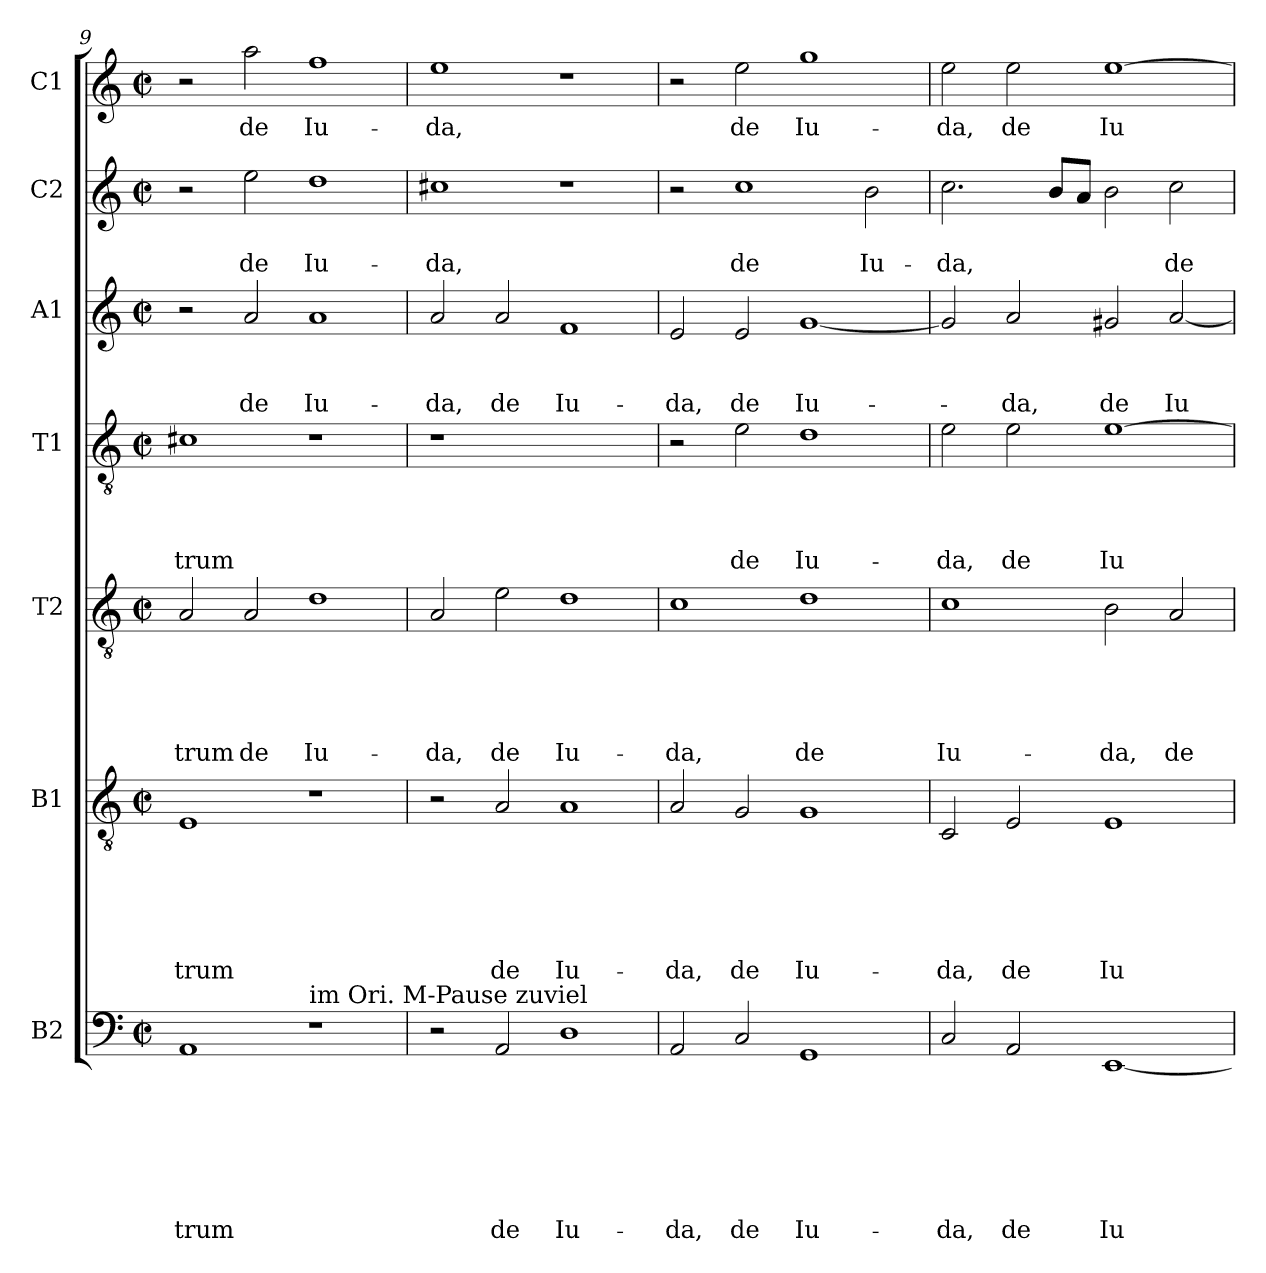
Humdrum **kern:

**kern	**text	**text	**text	**text	**text	**text	**text	**kern	**text	**text	**text	**text	**text	**text	**kern	**text	**text	**text	**text	**text	**kern	**text	**text	**text	**text	**kern	**text	**text	**text	**kern	**text	**text	**kern	**text
*part7	*part7	*part7	*part7	*part7	*part7	*part7	*part7	*part6	*part6	*part6	*part6	*part6	*part6	*part6	*part5	*part5	*part5	*part5	*part5	*part5	*part4	*part4	*part4	*part4	*part4	*part3	*part3	*part3	*part3	*part2	*part2	*part2	*part1	*part1
*staff7	*staff7	*staff7	*staff7	*staff7	*staff7	*staff7	*staff7	*staff6	*staff6	*staff6	*staff6	*staff6	*staff6	*staff6	*staff5	*staff5	*staff5	*staff5	*staff5	*staff5	*staff4	*staff4	*staff4	*staff4	*staff4	*staff3	*staff3	*staff3	*staff3	*staff2	*staff2	*staff2	*staff1	*staff1
*I"B2	*	*	*	*	*	*	*	*I"B1	*	*	*	*	*	*	*I"T2	*	*	*	*	*	*I"T1	*	*	*	*	*I"A1	*	*	*	*I"C2	*	*	*I"C1	*
*clefF4	*	*	*	*	*	*	*	*clefGv2	*	*	*	*	*	*	*clefGv2	*	*	*	*	*	*clefGv2	*	*	*	*	*clefG2	*	*	*	*clefG2	*	*	*clefG2	*
*k[]	*	*	*	*	*	*	*	*k[]	*	*	*	*	*	*	*k[]	*	*	*	*	*	*k[]	*	*	*	*	*k[]	*	*	*	*k[]	*	*	*k[]	*
*C:	*	*	*	*	*	*	*	*C:	*	*	*	*	*	*	*C:	*	*	*	*	*	*C:	*	*	*	*	*C:	*	*	*	*C:	*	*	*C:	*
*M2/2	*	*	*	*	*	*	*	*M2/2	*	*	*	*	*	*	*M2/2	*	*	*	*	*	*M2/2	*	*	*	*	*M2/2	*	*	*	*M2/2	*	*	*M2/2	*
*met(c|)	*	*	*	*	*	*	*	*met(c|)	*	*	*	*	*	*	*met(c|)	*	*	*	*	*	*met(c|)	*	*	*	*	*met(c|)	*	*	*	*met(c|)	*	*	*met(c|)	*
=9	=9	=9	=9	=9	=9	=9	=9	=9	=9	=9	=9	=9	=9	=9	=9	=9	=9	=9	=9	=9	=9	=9	=9	=9	=9	=9	=9	=9	=9	=9	=9	=9	=9	=9
!	!	!	!	!	!	!	!LO:LY:b	!	!	!	!	!	!	!LO:LY:b	!	!	!	!	!	!LO:LY:b	!	!	!	!	!LO:LY:b	!	!	!	!	!	!	!	!	!
1AA	.	.	.	.	.	.	-trum	1E	.	.	.	.	.	-trum	2A/	.	.	.	.	-trum	1c#X	.	.	.	-trum	2r	.	.	.	2r	.	.	2r	.
!	!	!	!	!	!	!	!	!	!	!	!	!	!	!	!	!	!	!	!	!LO:LY:b	!	!	!	!	!	!	!	!	!LO:LY:b	!	!	!LO:LY:b	!	!LO:LY:b
.	.	.	.	.	.	.	.	.	.	.	.	.	.	.	2A/	.	.	.	.	de	.	.	.	.	.	2a/	.	.	de	2ee\	.	de	2aa\	de
!LO:TX:a:t=im Ori. M-Pause zuviel	!	!	!	!	!	!	!	!	!	!	!	!	!	!	!	!	!	!	!	!	!	!	!	!	!	!	!	!	!	!	!	!	!	!
!	!	!	!	!	!	!	!	!	!	!	!	!	!	!	!	!	!	!	!	!LO:LY:b	!	!	!	!	!	!	!	!	!LO:LY:b	!	!	!LO:LY:b	!	!LO:LY:b
1r	.	.	.	.	.	.	.	1r	.	.	.	.	.	.	1d	.	.	.	.	Iu-	1r	.	.	.	.	1a	.	.	Iu-	1dd	.	Iu-	1ff	Iu-
=10	=10	=10	=10	=10	=10	=10	=10	=10	=10	=10	=10	=10	=10	=10	=10	=10	=10	=10	=10	=10	=10	=10	=10	=10	=10	=10	=10	=10	=10	=10	=10	=10	=10	=10
!	!	!	!	!	!	!	!	!	!	!	!	!	!	!	!	!	!	!	!	!LO:LY:b	!	!	!	!	!	!	!	!	!LO:LY:b	!	!	!LO:LY:b	!	!LO:LY:b
2r	.	.	.	.	.	.	.	2r	.	.	.	.	.	.	2A/	.	.	.	.	-da,	1r	.	.	.	.	2a/	.	.	-da,	1cc#X	.	-da,	1ee	-da,
!	!	!	!	!	!	!	!LO:LY:b	!	!	!	!	!	!	!LO:LY:b	!	!	!	!	!	!LO:LY:b	!	!	!	!	!	!	!	!	!LO:LY:b	!	!	!	!	!
2AA/	.	.	.	.	.	.	de	2A/	.	.	.	.	.	de	2e\	.	.	.	.	de	.	.	.	.	.	2a/	.	.	de	.	.	.	.	.
!	!	!	!	!	!	!	!LO:LY:b	!	!	!	!	!	!	!LO:LY:b	!	!	!	!	!	!LO:LY:b	!	!	!	!	!	!	!	!	!LO:LY:b	!	!	!	!	!
1D	.	.	.	.	.	.	Iu-	1A	.	.	.	.	.	Iu-	1d	.	.	.	.	Iu-	1ryy	.	.	.	.	1f	.	.	Iu-	1r	.	.	1r	.
=11	=11	=11	=11	=11	=11	=11	=11	=11	=11	=11	=11	=11	=11	=11	=11	=11	=11	=11	=11	=11	=11	=11	=11	=11	=11	=11	=11	=11	=11	=11	=11	=11	=11	=11
!	!	!	!	!	!	!	!LO:LY:b	!	!	!	!	!	!	!LO:LY:b	!	!	!	!	!	!LO:LY:b	!	!	!	!	!	!	!	!	!LO:LY:b	!	!	!	!	!
2AA/	.	.	.	.	.	.	-da,	2A/	.	.	.	.	.	-da,	1c	.	.	.	.	-da,	2r	.	.	.	.	2e/	.	.	-da,	2r	.	.	2r	.
!	!	!	!	!	!	!	!LO:LY:b	!	!	!	!	!	!	!LO:LY:b	!	!	!	!	!	!	!	!	!	!	!LO:LY:b	!	!	!	!LO:LY:b	!	!	!LO:LY:b	!	!LO:LY:b
2C/	.	.	.	.	.	.	de	2G/	.	.	.	.	.	de	.	.	.	.	.	.	2e\	.	.	.	de	2e/	.	.	de	1cc	.	de	2ee\	de
!	!	!	!	!	!	!	!LO:LY:b	!	!	!	!	!	!	!LO:LY:b	!	!	!	!	!	!LO:LY:b	!	!	!	!	!LO:LY:b	!	!	!	!LO:LY:b	!	!	!	!	!LO:LY:b
1GG	.	.	.	.	.	.	Iu-	1G	.	.	.	.	.	Iu-	1d	.	.	.	.	de	1d	.	.	.	Iu-	[1g	.	.	Iu-	.	.	.	1gg	Iu-
!	!	!	!	!	!	!	!	!	!	!	!	!	!	!	!	!	!	!	!	!	!	!	!	!	!	!	!	!	!	!	!	!LO:LY:b	!	!
.	.	.	.	.	.	.	.	.	.	.	.	.	.	.	.	.	.	.	.	.	.	.	.	.	.	.	.	.	.	2b\	.	Iu-	.	.
!!LO:PB:g=z
=12	=12	=12	=12	=12	=12	=12	=12	=12	=12	=12	=12	=12	=12	=12	=12	=12	=12	=12	=12	=12	=12	=12	=12	=12	=12	=12	=12	=12	=12	=12	=12	=12	=12	=12
!	!	!	!	!	!	!	!LO:LY:b	!	!	!	!	!	!	!LO:LY:b	!	!	!	!	!	!LO:LY:b	!	!	!	!	!LO:LY:b	!	!	!	!	!	!	!LO:LY:b	!	!LO:LY:b
2C/	.	.	.	.	.	.	-da,	2C/	.	.	.	.	.	-da,	1c	.	.	.	.	Iu-	2e\	.	.	.	-da,	2g/]	.	.	.	2.cc\	.	-da,	2ee\	-da,
!	!	!	!	!	!	!	!LO:LY:b	!	!	!	!	!	!	!LO:LY:b	!	!	!	!	!	!	!	!	!	!	!LO:LY:b	!	!	!	!LO:LY:b	!	!	!	!	!LO:LY:b
2AA/	.	.	.	.	.	.	de	2E/	.	.	.	.	.	de	.	.	.	.	.	.	2e\	.	.	.	de	2a/	.	.	-da,	.	.	.	2ee\	de
.	.	.	.	.	.	.	.	.	.	.	.	.	.	.	.	.	.	.	.	.	.	.	.	.	.	.	.	.	.	8b/L	.	.	.	.
.	.	.	.	.	.	.	.	.	.	.	.	.	.	.	.	.	.	.	.	.	.	.	.	.	.	.	.	.	.	8a/J	.	.	.	.
!	!	!	!	!	!	!	!LO:LY:b	!	!	!	!	!	!	!LO:LY:b	!	!	!	!	!	!LO:LY:b	!	!	!	!	!LO:LY:b	!	!	!	!LO:LY:b	!	!	!	!	!LO:LY:b
[1EE	.	.	.	.	.	.	Iu-	1E	.	.	.	.	.	Iu-	2B\	.	.	.	.	-da,	[1e	.	.	.	Iu-	2g#X/	.	.	de	2b\	.	.	[1ee	Iu-
!	!	!	!	!	!	!	!	!	!	!	!	!	!	!	!	!	!	!	!	!LO:LY:b	!	!	!	!	!	!	!	!	!LO:LY:b	!	!	!LO:LY:b	!	!
.	.	.	.	.	.	.	.	.	.	.	.	.	.	.	2A/	.	.	.	.	de	.	.	.	.	.	[2a/	.	.	Iu-	2cc\	.	de	.	.
=	=	=	=	=	=	=	=	=	=	=	=	=	=	=	=	=	=	=	=	=	=	=	=	=	=	=	=	=	=	=	=	=	=	=
*-	*-	*-	*-	*-	*-	*-	*-	*-	*-	*-	*-	*-	*-	*-	*-	*-	*-	*-	*-	*-	*-	*-	*-	*-	*-	*-	*-	*-	*-	*-	*-	*-	*-	*-
